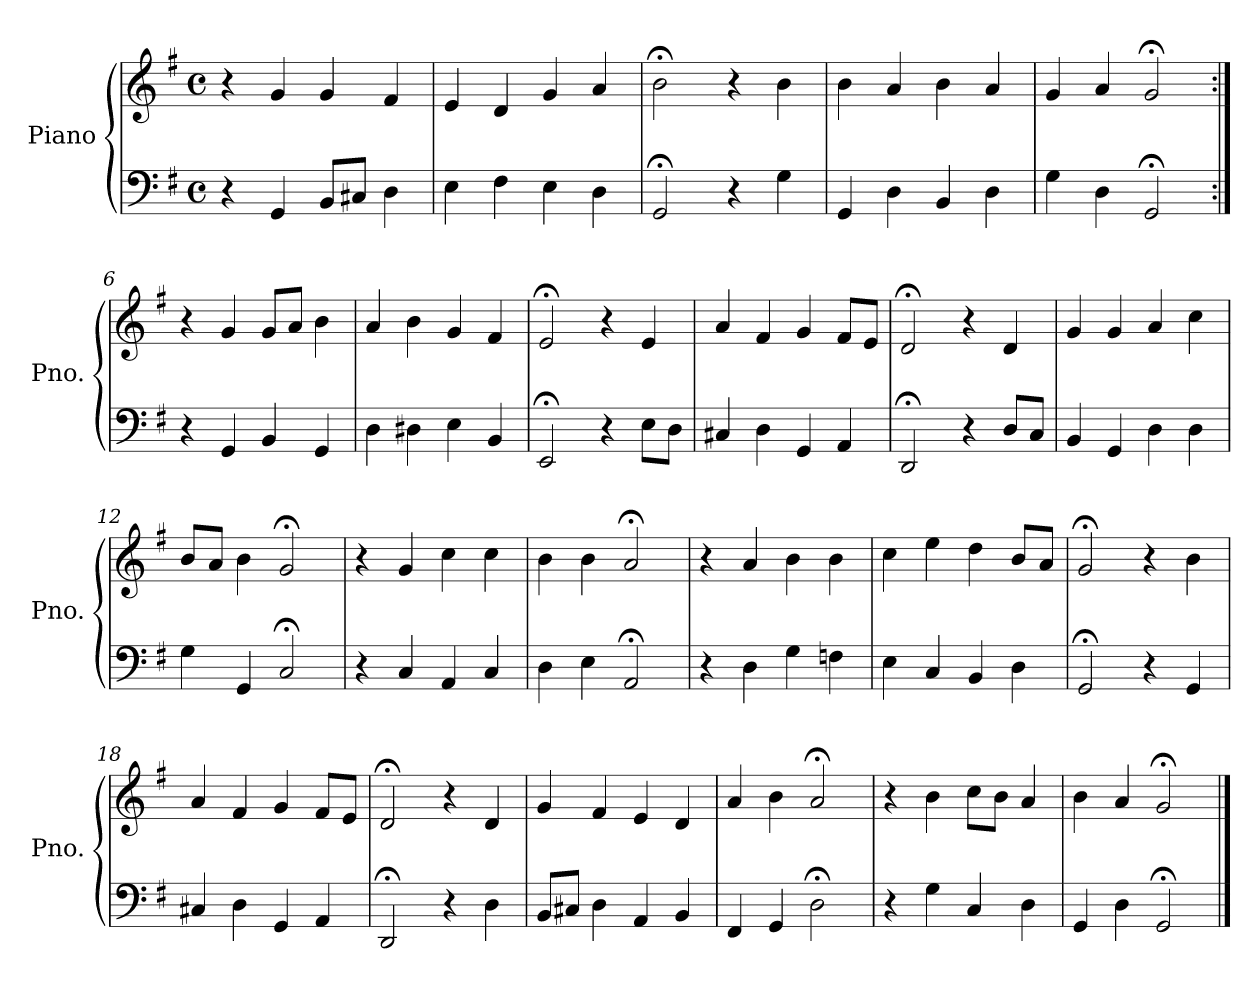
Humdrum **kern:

**kern	**kern
*part1	*part1
*staff2	*staff1
*I"Piano	*
*I'Pno.	*
*clefF4	*clefG2
*k[f#]	*k[f#]
*M4/4	*M4/4
*met(c)	*met(c)
=1	=1
4r	4r
4GG/	4g/
8BB/L	4g/
8C#X/J	.
4D\	4f#/
=2	=2
4E\	4e/
4F#\	4d/
4E\	4g/
4D\	4a/
=3	=3
2GG;</	2b;<\
4r	4r
4G\	4b\
=4	=4
4GG/	4b\
4D\	4a/
4BB/	4b\
4D\	4a/
=5	=5
4G\	4g/
4D\	4a/
2GG;</	2g;</
=6:|!	=6:|!
4r	4r
4GG/	4g/
4BB/	8g/L
.	8a/J
4GG/	4b\
=7	=7
4D\	4a/
4D#X\	4b\
4E\	4g/
4BB/	4f#/
!!LO:LB:g=z
=8	=8
2EE;</	2e;</
4r	4r
8E\L	4e/
8D\J	.
=9	=9
4C#X/	4a/
4D\	4f#/
4GG/	4g/
4AA/	8f#/L
.	8e/J
=10	=10
2DD;</	2d;</
4r	4r
8D/L	4d/
8C/J	.
=11	=11
4BB/	4g/
4GG/	4g/
4D\	4a/
4D\	4cc\
=12	=12
4G\	8b/L
.	8a/J
4GG/	4b\
2C;</	2g;</
=13	=13
4r	4r
4C/	4g/
4AA/	4cc\
4C/	4cc\
=14	=14
4D\	4b\
4E\	4b\
2AA;</	2a;</
!!LO:LB:g=z
=15	=15
4r	4r
4D\	4a/
4G\	4b\
4Fn\	4b\
=16	=16
4E\	4cc\
4C/	4ee\
4BB/	4dd\
4D\	8b/L
.	8a/J
=17	=17
2GG;</	2g;</
4r	4r
4GG/	4b\
=18	=18
4C#X/	4a/
4D\	4f#/
4GG/	4g/
4AA/	8f#/L
.	8e/J
=19	=19
2DD;</	2d;</
4r	4r
4D\	4d/
=20	=20
8BB/L	4g/
8C#X/J	.
4D\	4f#/
4AA/	4e/
4BB/	4d/
=21	=21
4FF#/	4a/
4GG/	4b\
2D;<\	2a;</
!!LO:LB:g=z
=22	=22
4r	4r
4G\	4b\
4C/	8cc\L
.	8b\J
4D\	4a/
=23	=23
4GG/	4b\
4D\	4a/
2GG;</	2g;</
==	==
*-	*-
